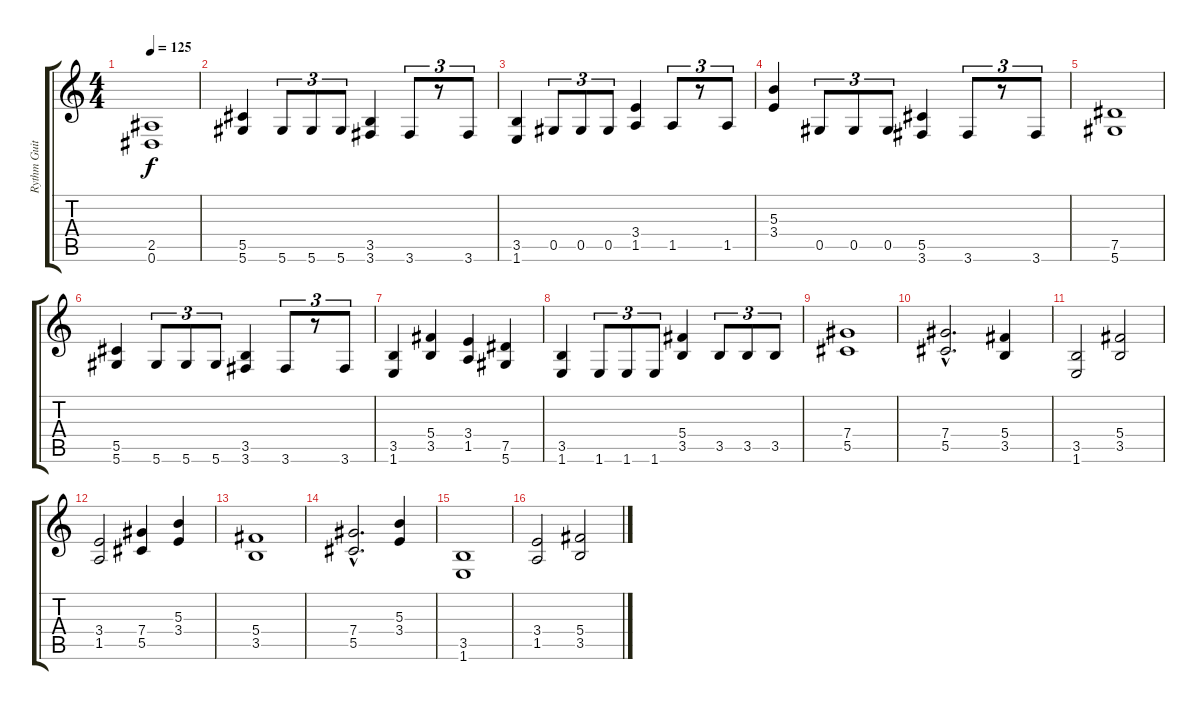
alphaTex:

\track ("Rythm Guitar" "Rythm Guit") {instrument distortionguitar}
\staff {score tabs}
\tuning (Eb4 Bb3 Gb3 Db3 Ab2 Eb2) {hide}
\ts (4 4)
\tempo 125
\clef g2
\ks c
(2.5 0.6).1{dy f} |
(5.5 5.6).4 5.6.8{tu (3 2)} 5.6.8{tu (3 2)} 5.6.8{tu (3 2)} (3.5 3.6).4 3.6.8{tu (3 2)} r.8{tu (3 2)} 3.6.8{tu (3 2)} |
(3.5 1.6).4 0.5.8{tu (3 2)} 0.5.8{tu (3 2)} 0.5.8{tu (3 2)} (3.4 1.5).4 1.5.8{tu (3 2)} r.8{tu (3 2)} 1.5.8{tu (3 2)} |
(5.3 3.4).4 0.5.8{tu (3 2)} 0.5.8{tu (3 2)} 0.5.8{tu (3 2)} (5.5 3.6).4 3.6.8{tu (3 2)} r.8{tu (3 2)} 3.6.8{tu (3 2)} |
(7.5 5.6).1 |
(5.5 5.6).4 5.6.8{tu (3 2)} 5.6.8{tu (3 2)} 5.6.8{tu (3 2)} (3.5 3.6).4 3.6.8{tu (3 2)} r.8{tu (3 2)} 3.6.8{tu (3 2)} |
(3.5 1.6).4 (5.4 3.5).4 (3.4 1.5).4 (7.5 5.6).4 |
(3.5 1.6).4 1.6.8{tu (3 2)} 1.6.8{tu (3 2)} 1.6.8{tu (3 2)} (5.4 3.5).4 3.5.8{tu (3 2)} 3.5.8{tu (3 2)} 3.5.8{tu (3 2)} |
(7.4 5.5).1 |
(7.4{hac} 5.5{hac}).2{d} (5.4 3.5).4 |
(3.5 1.6).2 (5.4 3.5).2 |
(3.4 1.5).2 (7.4 5.5).4 (5.3 3.4).4 |
(5.4 3.5).1 |
(7.4{hac} 5.5{hac}).2{d} (5.3 3.4).4 |
(3.5 1.6).1 |
(3.4 1.5).2 (5.4 3.5).2
